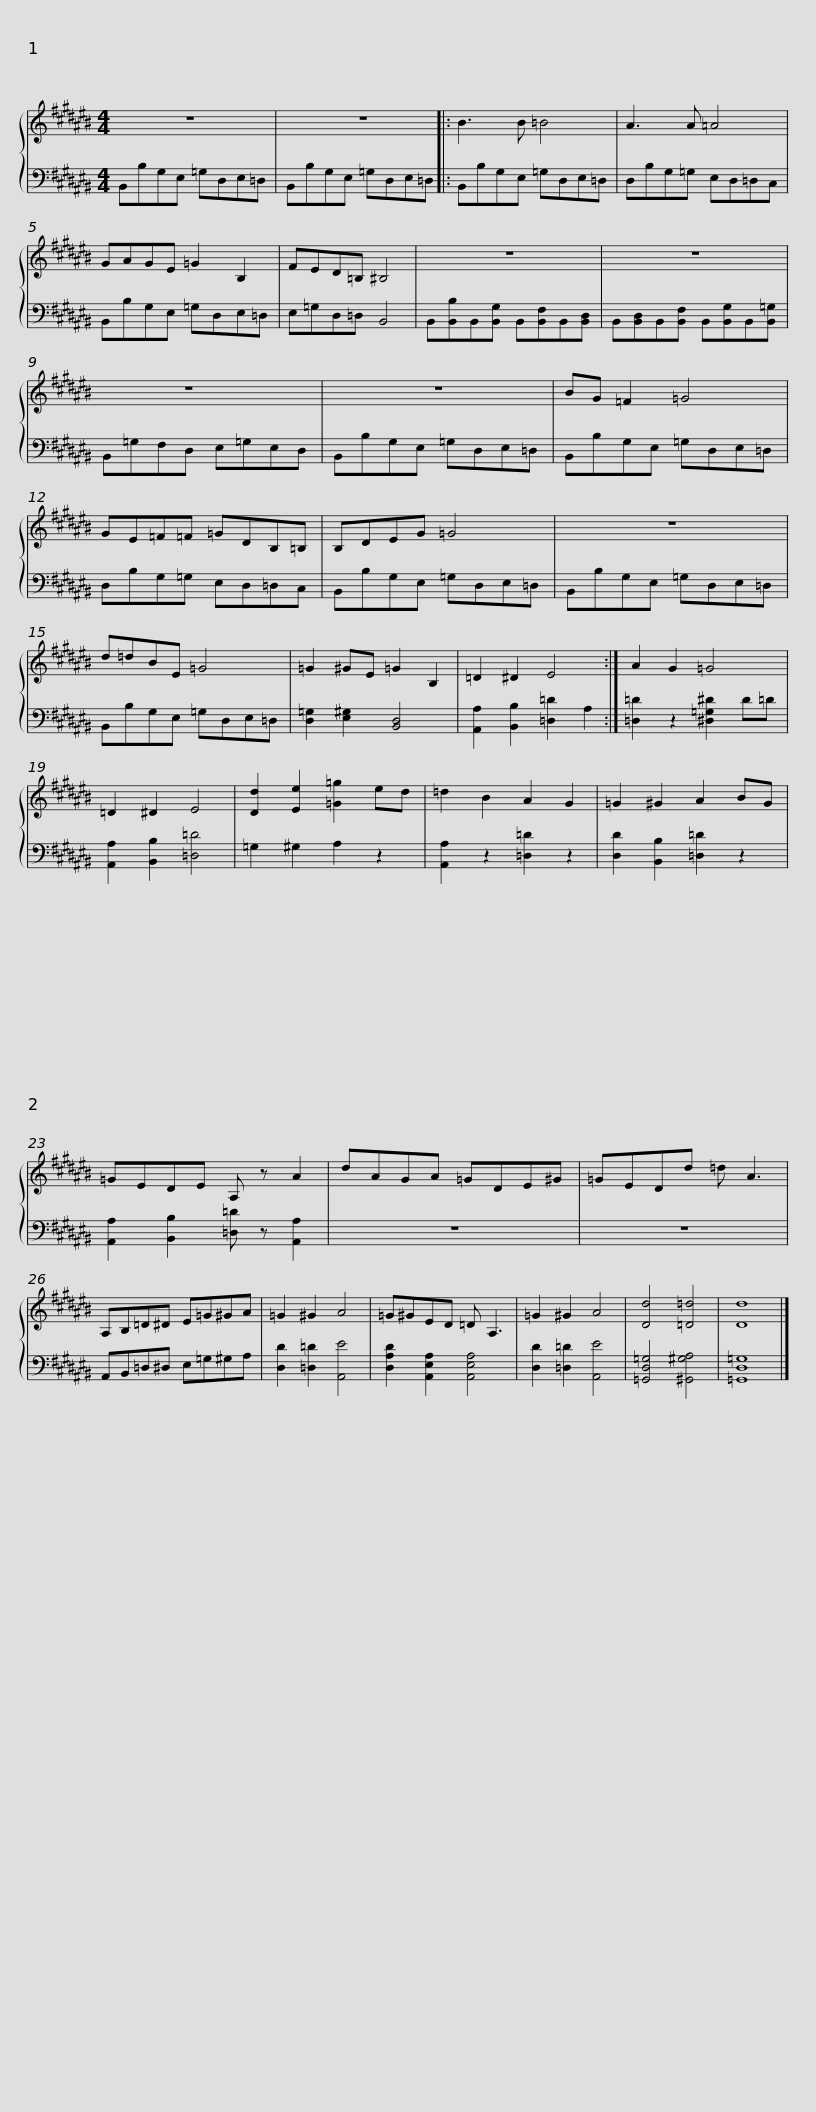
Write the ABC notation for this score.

X:1
%%score { 1 | 2 }
L:1/8
M:4/4
I:linebreak $
K:C#
V:1 treble
V:2 bass
V:1
 z8 | z8 |: B3 B =B4 |$ A3 A =A4 | GAGE =G2 B,2 | %5
 FED=B, ^B,4 | z8 |$ z8 | z8 | z8 | %10
 BG =F2 =G4 |$ GE=F=F =GDB,=B, | B,DEG =G4 | z8 | d=dBE =G4 |$ %15
 =G2 ^GE =G2 B,2 | =D2 ^D2 E4 :| A2 G2 =G4 | =D2 ^D2 E4 | [Dd]2 [Ee]2 [=G=g]2 ed | %20
 =d2 B2 A2 G2 |$ =G2 ^G2 A2 BG | =GEDE A, z A2 | dAGA =GDE^G | =GEDd =d A3 |$ %25
 A,B,=D^D E=G^GA | =G2 ^G2 A4 | =G^GED =D A,3 | =G2 ^G2 A4 | [Dd]4 [=D=d]4 | %30
 [Dd]8 |] %31
V:2
 B,,B,G,E, =G,D,E,=D, | B,,B,G,E, =G,D,E,=D, |: B,,B,G,E, =G,D,E,=D, |$ D,B,G,=G, E,D,=D,C, | B,,B,G,E, =G,D,E,=D, | %5
 E,=G,D,=D, B,,4 | B,,[B,,B,]B,,[B,,G,] B,,[B,,F,]B,,[B,,D,] |$ B,,[B,,D,]B,,[B,,F,] B,,[B,,G,]B,,[B,,=G,] | B,,=G,F,D, E,=G,E,D, | B,,B,G,E, =G,D,E,=D, | %10
 B,,B,G,E, =G,D,E,=D, |$ D,B,G,=G, E,D,=D,C, | B,,B,G,E, =G,D,E,=D, | B,,B,G,E, =G,D,E,=D, | B,,B,G,E, =G,D,E,=D, |$ %15
 [D,=G,]2 [E,^G,]2 [B,,D,]4 | [A,,A,]2 [B,,B,]2 [=D,=D]2 A,2 :| [=D,=D]2 z2 [^D,=G,^D]2 D=D | [A,,A,]2 [B,,B,]2 [=D,=D]4 | =G,2 ^G,2 A,2 z2 | %20
 [A,,A,]2 z2 [=D,=D]2 z2 |$ [D,D]2 [B,,B,]2 [=D,=D]2 z2 | [A,,A,]2 [B,,B,]2 [=D,=D] z [A,,A,]2 | z8 | z8 |$ %25
 A,,B,,=D,^D, E,=G,^G,A, | [D,D]2 [=D,=D]2 [A,,E]4 | [D,A,D]2 [A,,E,A,]2 [A,,E,A,]4 | [D,D]2 [=D,=D]2 [A,,E]4 | [=G,,D,=G,]4 [^G,,^G,A,]4 | %30
 [=G,,D,=G,]8 |] %31
